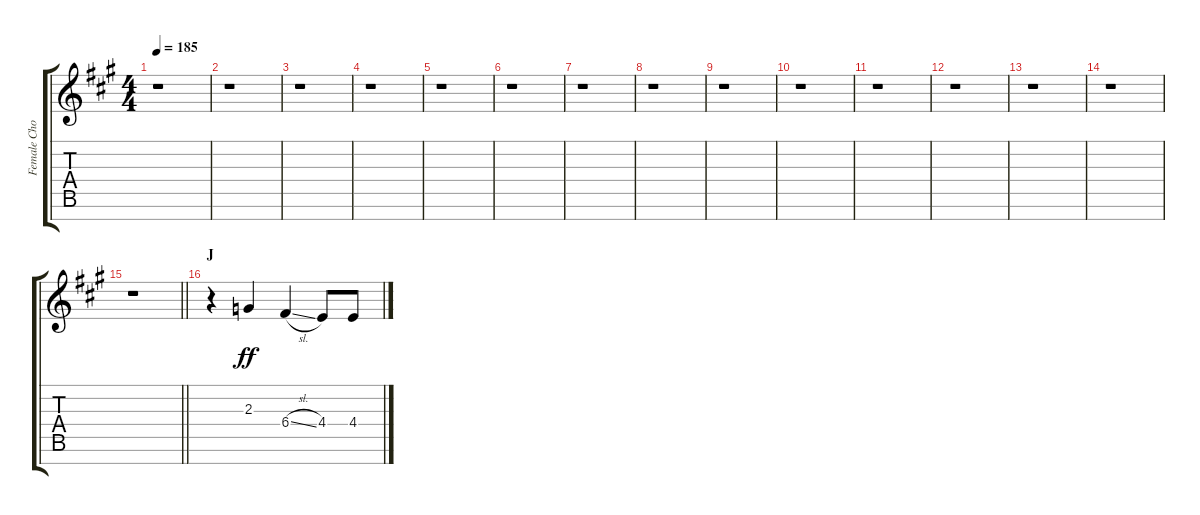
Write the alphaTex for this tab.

\track ("Female Chorus II" "Female Cho") {instrument voiceoohs}
\staff {score tabs}
\tuning (D5 A4 F4 C4 G3 D3 A2) {hide}
\ts (4 4)
\tempo 185
\clef g2
\ks a
r.1{dy ff} |
r.1 |
r.1 |
r.1 |
r.1 |
r.1 |
r.1 |
r.1 |
r.1 |
r.1 |
r.1 |
r.1 |
r.1 |
r.1 |
\barLineRight lightlight
r.1 |
\section ("" "J")
r.4 2.3.4 6.4{sl}.4 4.4.8 4.4.8
